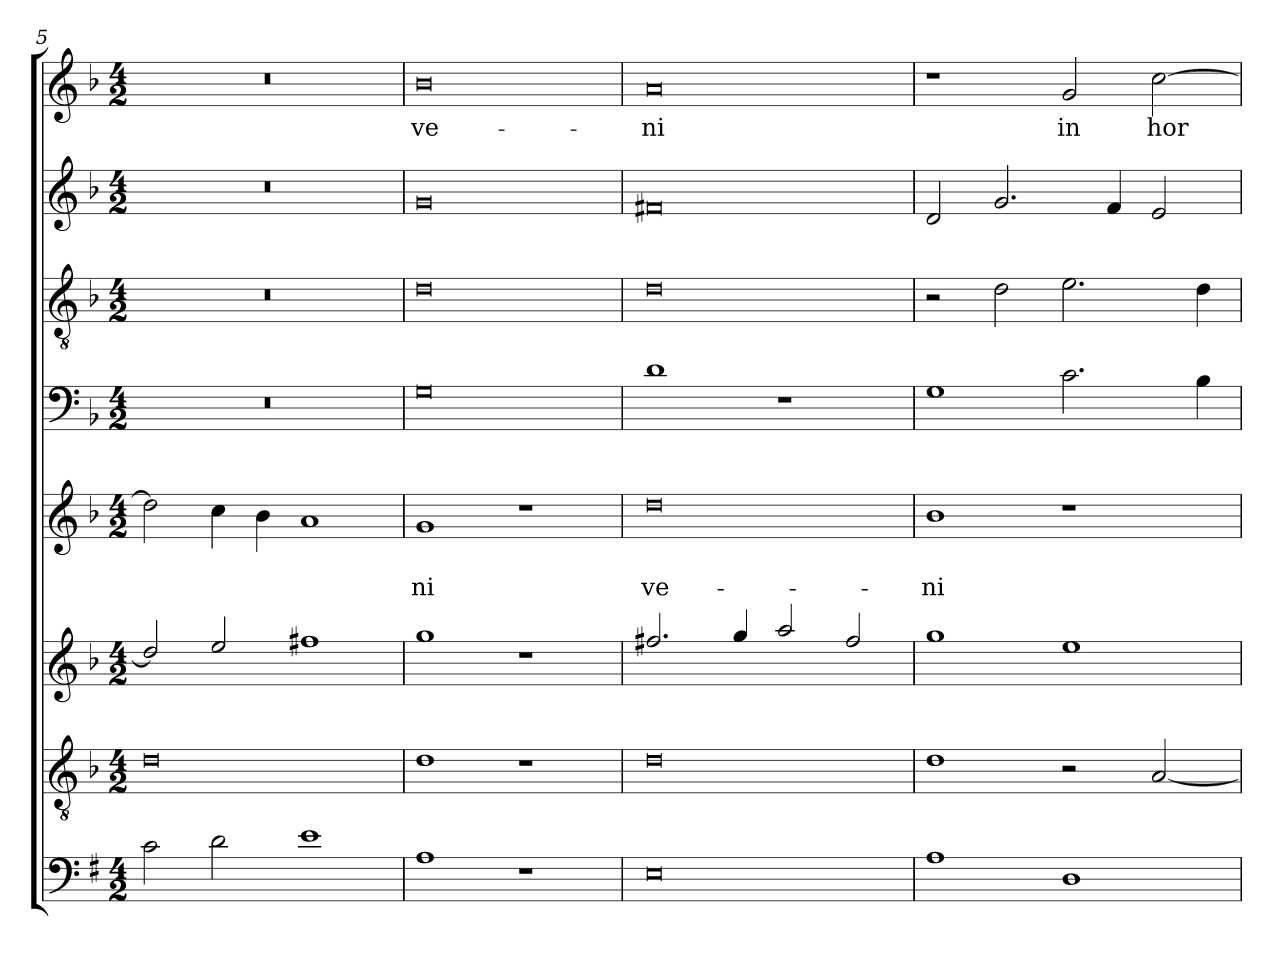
**kern	**kern	**kern	**kern	**text	**text	**kern	**kern	**kern	**kern	**text
*part8	*part7	*part6	*part5	*part5	*part5	*part4	*part3	*part2	*part1	*part1
*staff8	*staff7	*staff6	*staff5	*staff5	*staff5	*staff4	*staff3	*staff2	*staff1	*staff1
*clefF4	*clefGv2	*clefG2	*clefG2	*	*	*clefF4	*clefGv2	*clefG2	*clefG2	*
*ITrd1c2	*	*ITrd8c14	*	*	*	*	*	*	*	*
*k[b-]	*k[b-]	*k[b-]	*k[b-]	*	*	*k[b-]	*k[b-]	*k[b-]	*k[b-]	*
*d:	*d:	*d:	*d:	*	*	*d:	*d:	*d:	*d:	*
*M4/2	*M4/2	*M4/2	*M4/2	*	*	*M4/2	*M4/2	*M4/2	*M4/2	*
=5	=5	=5	=5	=5	=5	=5	=5	=5	=5	=5
2B-\	0d	2d/]	2dd\]	.	.	0r	0r	0r	0r	.
2c\	.	2e/	4cc\	.	.	.	.	.	.	.
.	.	.	4b-\	.	.	.	.	.	.	.
1d	.	1f#X	1a	.	.	.	.	.	.	.
=6	=6	=6	=6	=6	=6	=6	=6	=6	=6	=6
!	!	!	!	!	!LO:LY:b	!	!	!	!	!LO:LY:b
1G	1d	1g	1g	.	-ni	0G	0d	0g	0b-	ve-
1r	1r	1r	1r	.	.	.	.	.	.	.
=7	=7	=7	=7	=7	=7	=7	=7	=7	=7	=7
!	!	!	!	!	!LO:LY:b	!	!	!	!	!LO:LY:b
0D	0d	2.f#X/	0dd	.	ve-	1d	0d	0f#X	0a	-ni
.	.	4g/	.	.	.	.	.	.	.	.
.	.	2a/	.	.	.	1r	.	.	.	.
.	.	2f#/	.	.	.	.	.	.	.	.
!!LO:LB:g=z
=8	=8	=8	=8	=8	=8	=8	=8	=8	=8	=8
!	!	!	!	!	!LO:LY:b	!	!	!	!	!
1G	1d	1g	1b-	.	-ni	1G	2r	2d/	1r	.
.	.	.	.	.	.	.	2d\	2.g/	.	.
!	!	!	!	!	!	!	!	!	!	!LO:LY:b
1C	2r	1e	1r	.	.	2.c\	2.e\	.	2g/	in
.	.	.	.	.	.	.	.	4f/	.	.
!	!	!	!	!	!	!	!	!	!	!LO:LY:b
.	[2A/	.	.	.	.	.	.	2e/	[2cc\	hor-
.	.	.	.	.	.	4B-\	4d\	.	.	.
=	=	=	=	=	=	=	=	=	=	=
*-	*-	*-	*-	*-	*-	*-	*-	*-	*-	*-
